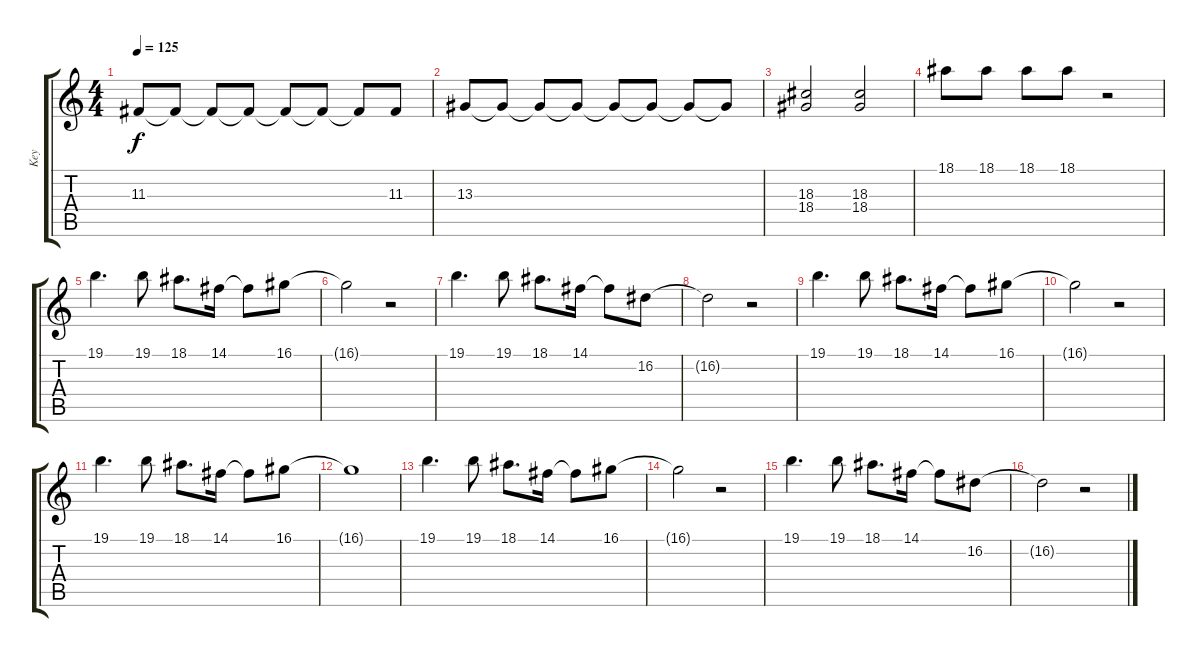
\track ("Key" "Key") {instrument koto}
\staff {score tabs}
\tuning (E4 B3 G3 D3 A2 E2) {hide}
\ts (4 4)
\tempo 125
\clef g2
\ks c
11.3.8{dy f} 11.3{t}.8 11.3{t}.8 11.3{t}.8 11.3{t}.8 11.3{t}.8 11.3{t}.8 11.3.8 |
13.3.8 13.3{t}.8 13.3{t}.8 13.3{t}.8 13.3{t}.8 13.3{t}.8 13.3{t}.8 13.3{t}.8 |
(18.3 18.4).2 (18.3 18.4).2 |
18.1.8 18.1.8 18.1.8 18.1.8 r.2 |
19.1.4{d} 19.1.8 18.1.8{d} 14.1.16 14.1{t}.8 16.1.8 |
16.1{t}.2 r.2 |
19.1.4{d} 19.1.8 18.1.8{d} 14.1.16 14.1{t}.8 16.2.8 |
16.2{t}.2 r.2 |
19.1.4{d} 19.1.8 18.1.8{d} 14.1.16 14.1{t}.8 16.1.8 |
16.1{t}.2 r.2 |
19.1.4{d} 19.1.8 18.1.8{d} 14.1.16 14.1{t}.8 16.1.8 |
16.1{t}.1 |
19.1.4{d} 19.1.8 18.1.8{d} 14.1.16 14.1{t}.8 16.1.8 |
16.1{t}.2 r.2 |
19.1.4{d} 19.1.8 18.1.8{d} 14.1.16 14.1{t}.8 16.2.8 |
16.2{t}.2 r.2
